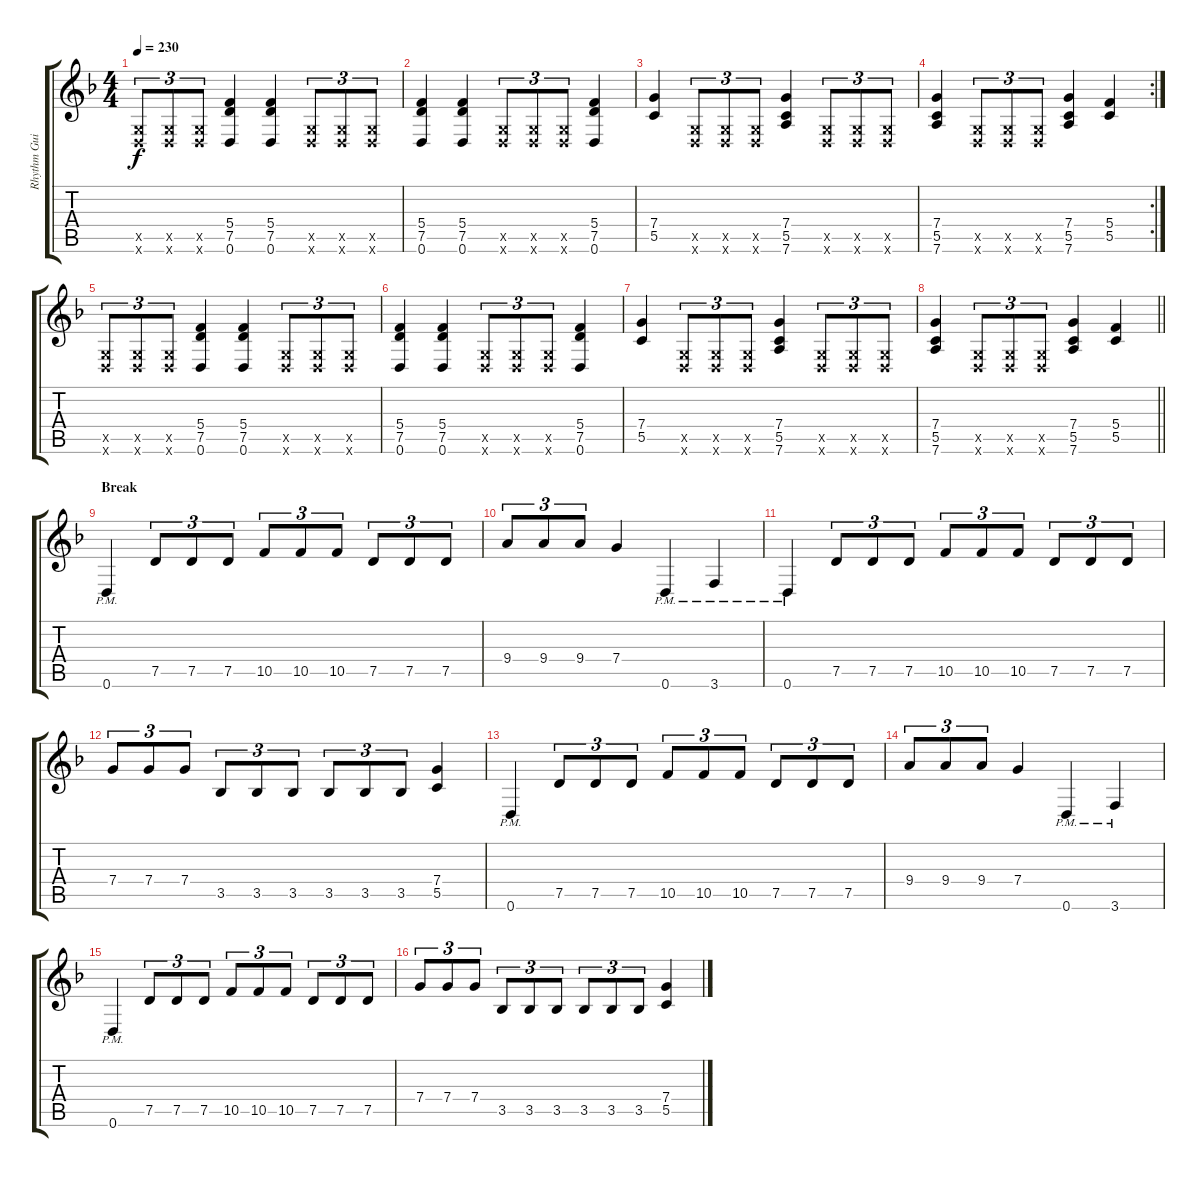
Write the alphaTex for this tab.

\track ("Rhythm Guitar" "Rhythm Gui") {instrument overdrivenguitar}
\staff {score tabs}
\tuning (D4 A3 F3 C3 G2 D2) {hide}
\ts (4 4)
\tempo 230
\clef g2
\ks f
(0.5{x} 0.6{x}).8{tu (3 2) dy f} (0.5{x} 0.6{x}).8{tu (3 2)} (0.5{x} 0.6{x}).8{tu (3 2)} (5.4 7.5 0.6).4 (5.4 7.5 0.6).4 (0.5{x} 0.6{x}).8{tu (3 2)} (0.5{x} 0.6{x}).8{tu (3 2)} (0.5{x} 0.6{x}).8{tu (3 2)} |
(5.4 7.5 0.6).4 (5.4 7.5 0.6).4 (0.5{x} 0.6{x}).8{tu (3 2)} (0.5{x} 0.6{x}).8{tu (3 2)} (0.5{x} 0.6{x}).8{tu (3 2)} (5.4 7.5 0.6).4 |
(7.4 5.5).4 (0.5{x} 0.6{x}).8{tu (3 2)} (0.5{x} 0.6{x}).8{tu (3 2)} (0.5{x} 0.6{x}).8{tu (3 2)} (7.4 5.5 7.6).4 (0.5{x} 0.6{x}).8{tu (3 2)} (0.5{x} 0.6{x}).8{tu (3 2)} (0.5{x} 0.6{x}).8{tu (3 2)} |
\rc 2
(7.4 5.5 7.6).4 (0.5{x} 0.6{x}).8{tu (3 2)} (0.5{x} 0.6{x}).8{tu (3 2)} (0.5{x} 0.6{x}).8{tu (3 2)} (7.4 5.5 7.6).4 (5.4 5.5).4 |
(0.5{x} 0.6{x}).8{tu (3 2)} (0.5{x} 0.6{x}).8{tu (3 2)} (0.5{x} 0.6{x}).8{tu (3 2)} (5.4 7.5 0.6).4 (5.4 7.5 0.6).4 (0.5{x} 0.6{x}).8{tu (3 2)} (0.5{x} 0.6{x}).8{tu (3 2)} (0.5{x} 0.6{x}).8{tu (3 2)} |
(5.4 7.5 0.6).4 (5.4 7.5 0.6).4 (0.5{x} 0.6{x}).8{tu (3 2)} (0.5{x} 0.6{x}).8{tu (3 2)} (0.5{x} 0.6{x}).8{tu (3 2)} (5.4 7.5 0.6).4 |
(7.4 5.5).4 (0.5{x} 0.6{x}).8{tu (3 2)} (0.5{x} 0.6{x}).8{tu (3 2)} (0.5{x} 0.6{x}).8{tu (3 2)} (7.4 5.5 7.6).4 (0.5{x} 0.6{x}).8{tu (3 2)} (0.5{x} 0.6{x}).8{tu (3 2)} (0.5{x} 0.6{x}).8{tu (3 2)} |
\barLineRight lightlight
(7.4 5.5 7.6).4 (0.5{x} 0.6{x}).8{tu (3 2)} (0.5{x} 0.6{x}).8{tu (3 2)} (0.5{x} 0.6{x}).8{tu (3 2)} (7.4 5.5 7.6).4 (5.4 5.5).4 |
\section ("" "Break")
0.6{pm}.4 7.5.8{tu (3 2)} 7.5.8{tu (3 2)} 7.5.8{tu (3 2)} 10.5.8{tu (3 2)} 10.5.8{tu (3 2)} 10.5.8{tu (3 2)} 7.5.8{tu (3 2)} 7.5.8{tu (3 2)} 7.5.8{tu (3 2)} |
9.4.8{tu (3 2)} 9.4.8{tu (3 2)} 9.4.8{tu (3 2)} 7.4.4 0.6{pm}.4 3.6{pm}.4 |
0.6{pm}.4 7.5.8{tu (3 2)} 7.5.8{tu (3 2)} 7.5.8{tu (3 2)} 10.5.8{tu (3 2)} 10.5.8{tu (3 2)} 10.5.8{tu (3 2)} 7.5.8{tu (3 2)} 7.5.8{tu (3 2)} 7.5.8{tu (3 2)} |
7.4.8{tu (3 2)} 7.4.8{tu (3 2)} 7.4.8{tu (3 2)} 3.5.8{tu (3 2)} 3.5.8{tu (3 2)} 3.5.8{tu (3 2)} 3.5.8{tu (3 2)} 3.5.8{tu (3 2)} 3.5.8{tu (3 2)} (7.4 5.5).4 |
0.6{pm}.4 7.5.8{tu (3 2)} 7.5.8{tu (3 2)} 7.5.8{tu (3 2)} 10.5.8{tu (3 2)} 10.5.8{tu (3 2)} 10.5.8{tu (3 2)} 7.5.8{tu (3 2)} 7.5.8{tu (3 2)} 7.5.8{tu (3 2)} |
9.4.8{tu (3 2)} 9.4.8{tu (3 2)} 9.4.8{tu (3 2)} 7.4.4 0.6{pm}.4 3.6{pm}.4 |
0.6{pm}.4 7.5.8{tu (3 2)} 7.5.8{tu (3 2)} 7.5.8{tu (3 2)} 10.5.8{tu (3 2)} 10.5.8{tu (3 2)} 10.5.8{tu (3 2)} 7.5.8{tu (3 2)} 7.5.8{tu (3 2)} 7.5.8{tu (3 2)} |
7.4.8{tu (3 2)} 7.4.8{tu (3 2)} 7.4.8{tu (3 2)} 3.5.8{tu (3 2)} 3.5.8{tu (3 2)} 3.5.8{tu (3 2)} 3.5.8{tu (3 2)} 3.5.8{tu (3 2)} 3.5.8{tu (3 2)} (7.4 5.5).4
